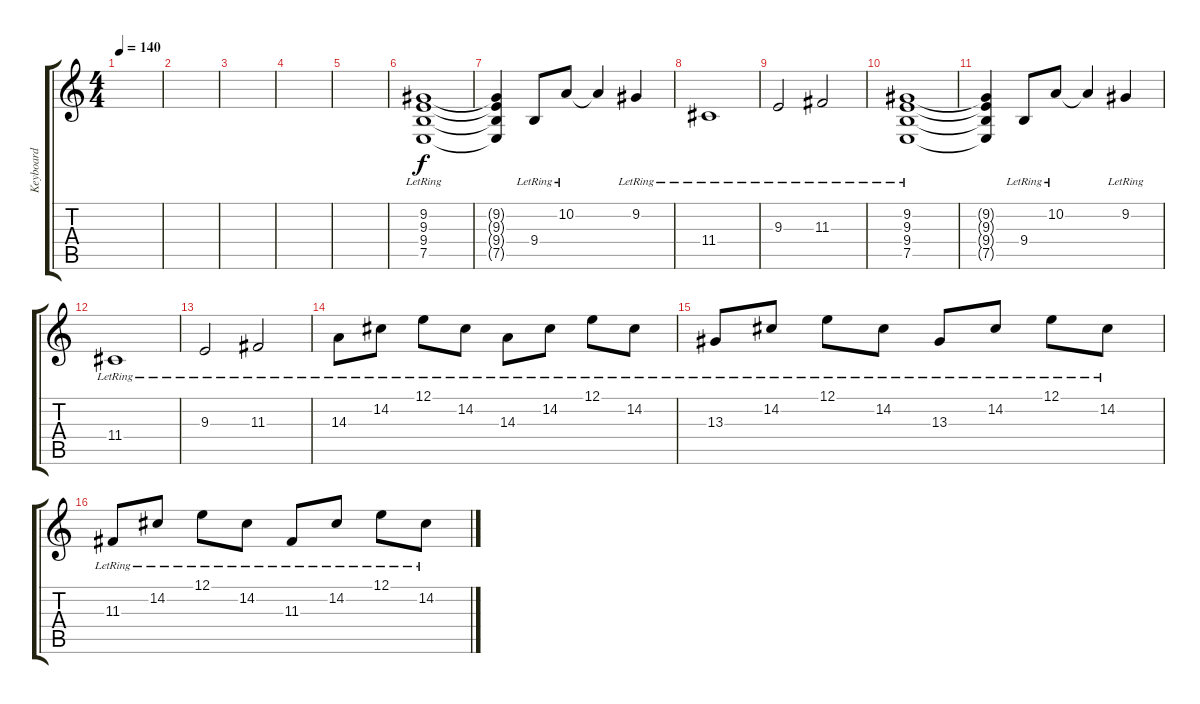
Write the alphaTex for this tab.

\track ("Keyboard" "Keyboard") {instrument electricpiano2}
\staff {score tabs}
\tuning (E4 B3 G3 D3 A2 E2) {hide}
\ts (4 4)
\tempo 140
\clef g2
\ks c
|
|
|
|
|
(9.2{lr} 9.3{lr} 9.4{lr} 7.5{lr}).1{volume 15} |
(9.2{t} 9.3{t} 9.4{t} 7.5{t}).4 9.4{lr}.8 10.2{lr}.8 10.2{t}.4 9.2{lr}.4 |
11.4{lr}.1 |
9.3{lr}.2 11.3{lr}.2 |
(9.2{lr} 9.3{lr} 9.4{lr} 7.5{lr}).1 |
(9.2{t} 9.3{t} 9.4{t} 7.5{t}).4 9.4{lr}.8 10.2{lr}.8 10.2{t}.4 9.2{lr}.4 |
11.4{lr}.1 |
9.3{lr}.2 11.3{lr}.2 |
14.3{lr}.8 14.2{lr}.8 12.1{lr}.8 14.2{lr}.8 14.3{lr}.8 14.2{lr}.8 12.1{lr}.8 14.2{lr}.8 |
13.3{lr}.8 14.2{lr}.8 12.1{lr}.8 14.2{lr}.8 13.3{lr}.8 14.2{lr}.8 12.1{lr}.8 14.2{lr}.8 |
11.3{lr}.8 14.2{lr}.8 12.1{lr}.8 14.2{lr}.8 11.3{lr}.8 14.2{lr}.8 12.1{lr}.8 14.2{lr}.8
